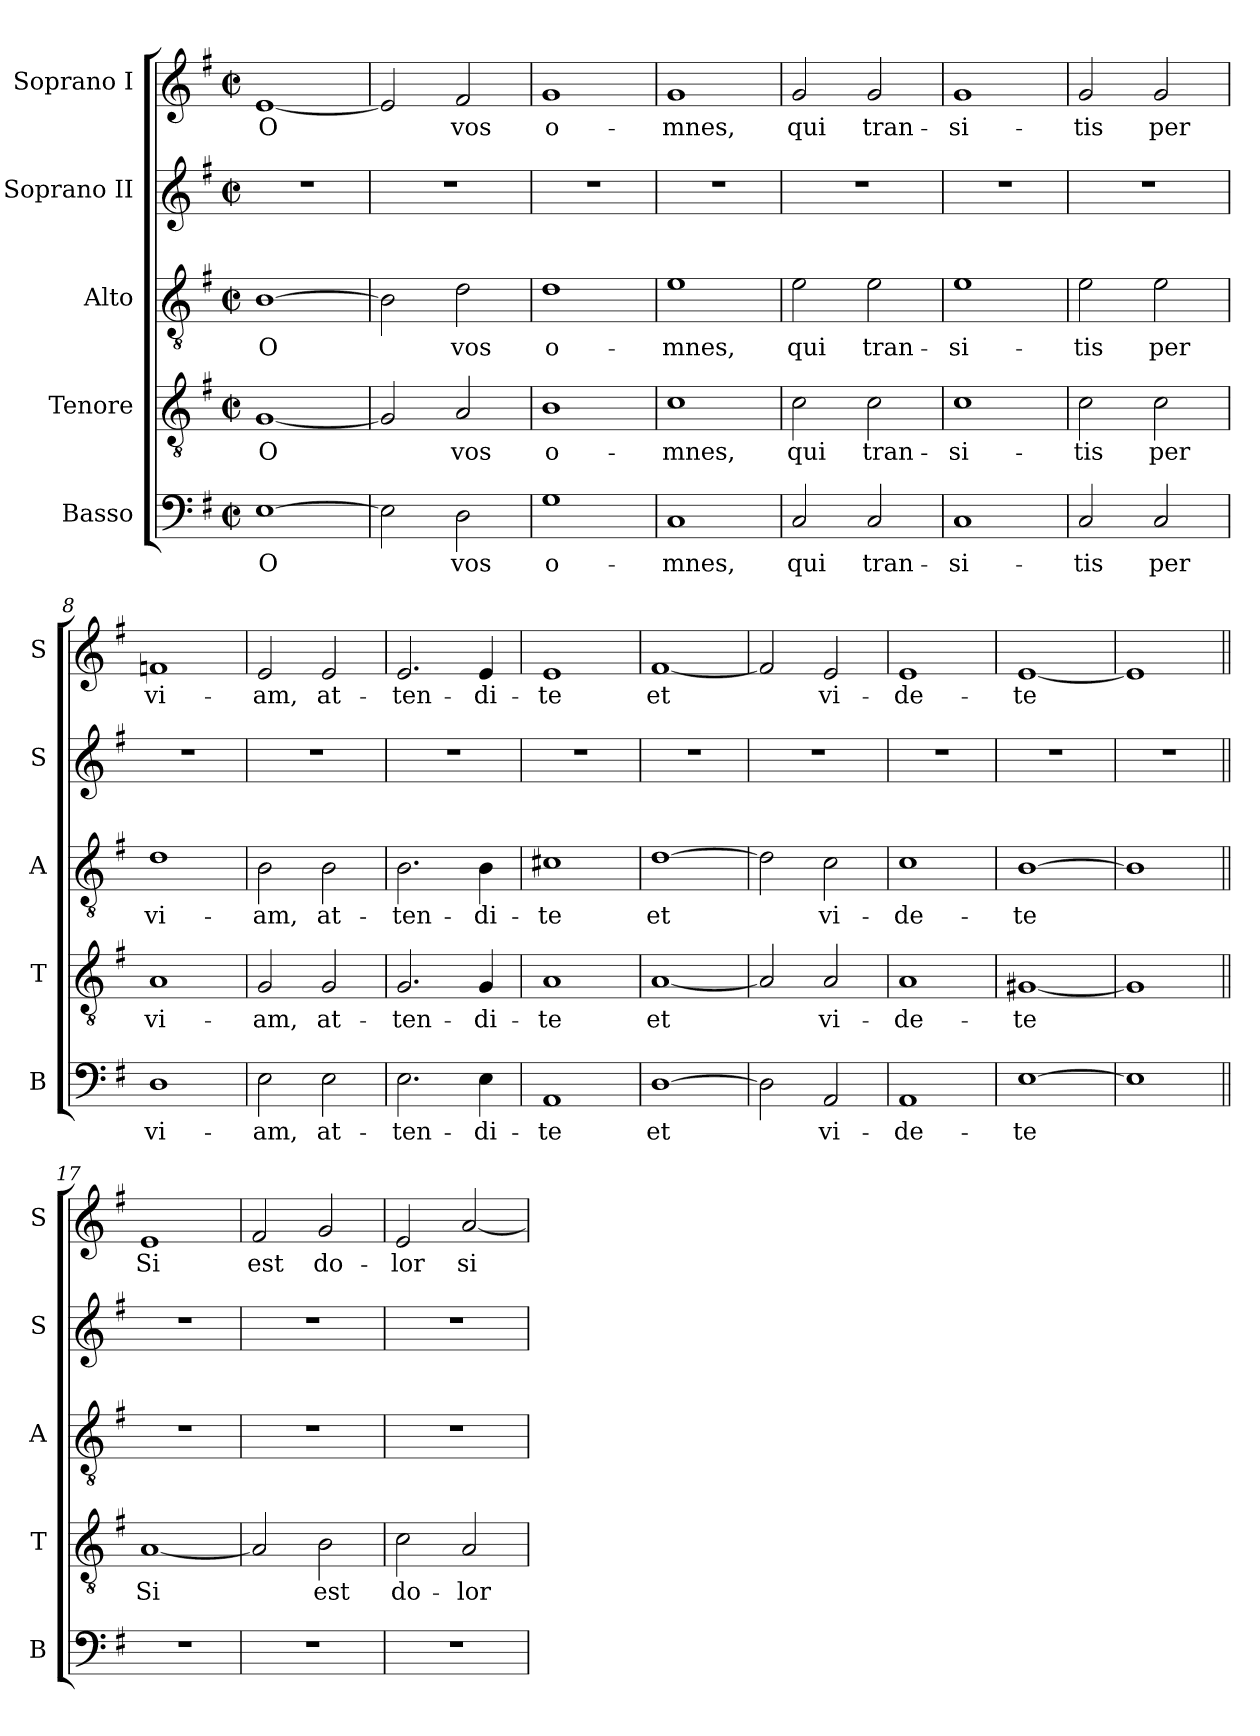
**kern	**text	**kern	**text	**kern	**text	**kern	**kern	**text
*part5	*part5	*part4	*part4	*part3	*part3	*part2	*part1	*part1
*staff5	*staff5	*staff4	*staff4	*staff3	*staff3	*staff2	*staff1	*staff1
*I"Basso	*	*I"Tenore	*	*I"Alto	*	*I"Soprano II	*I"Soprano I	*
*I'B	*	*I'T	*	*I'A	*	*I'S	*I'S	*
*clefF4	*	*clefGv2	*	*clefGv2	*	*clefG2	*clefG2	*
*k[f#]	*	*k[f#]	*	*k[f#]	*	*k[f#]	*k[f#]	*
*M2/2	*	*M2/2	*	*M2/2	*	*M2/2	*M2/2	*
*met(c|)	*	*met(c|)	*	*met(c|)	*	*met(c|)	*met(c|)	*
=1	=1	=1	=1	=1	=1	=1	=1	=1
[1E	O	[1G	O	[1B	O	1r	[1e	O
=2	=2	=2	=2	=2	=2	=2	=2	=2
2E\]	.	2G/]	.	2B\]	.	1r	2e/]	.
2D\	vos	2A/	vos	2d\	vos	.	2f#/	vos
=3	=3	=3	=3	=3	=3	=3	=3	=3
1G	o-	1B	o-	1d	o-	1r	1g	o-
=4	=4	=4	=4	=4	=4	=4	=4	=4
1C	-mnes,	1c	-mnes,	1e	-mnes,	1r	1g	-mnes,
=5	=5	=5	=5	=5	=5	=5	=5	=5
2C/	qui	2c\	qui	2e\	qui	1r	2g/	qui
2C/	tran-	2c\	tran-	2e\	tran-	.	2g/	tran-
=6	=6	=6	=6	=6	=6	=6	=6	=6
1C	-si-	1c	-si-	1e	-si-	1r	1g	-si-
=7	=7	=7	=7	=7	=7	=7	=7	=7
2C/	-tis	2c\	-tis	2e\	-tis	1r	2g/	-tis
2C/	per	2c\	per	2e\	per	.	2g/	per
=8	=8	=8	=8	=8	=8	=8	=8	=8
1D	vi-	1A	vi-	1d	vi-	1r	1fn	vi-
=9	=9	=9	=9	=9	=9	=9	=9	=9
2E\	-am,	2G/	-am,	2B\	-am,	1r	2e/	-am,
2E\	at-	2G/	at-	2B\	at-	.	2e/	at-
=10	=10	=10	=10	=10	=10	=10	=10	=10
2.E\	-ten-	2.G/	-ten-	2.B\	-ten-	1r	2.e/	-ten-
4E\	-di-	4G/	-di-	4B\	-di-	.	4e/	-di-
=11	=11	=11	=11	=11	=11	=11	=11	=11
1AA	-te	1A	-te	1c#X	-te	1r	1e	-te
=12	=12	=12	=12	=12	=12	=12	=12	=12
[1D	et	[1A	et	[1d	et	1r	[1f#	et
=13	=13	=13	=13	=13	=13	=13	=13	=13
2D\]	.	2A/]	.	2d\]	.	1r	2f#/]	.
2AA/	vi-	2A/	vi-	2c\	vi-	.	2e/	vi-
=14	=14	=14	=14	=14	=14	=14	=14	=14
1AA	-de-	1A	-de-	1c	-de-	1r	1e	-de-
=15	=15	=15	=15	=15	=15	=15	=15	=15
[1E	-te	[1G#X	-te	[1B	-te	1r	[1e	-te
=16	=16	=16	=16	=16	=16	=16	=16	=16
1E]	.	1G#]	.	1B]	.	1r	1e]	.
=17||	=17||	=17||	=17||	=17||	=17||	=17||	=17||	=17||
1r	.	[1A	Si	1r	.	1r	1e	Si
=18	=18	=18	=18	=18	=18	=18	=18	=18
1r	.	2A/]	.	1r	.	1r	2f#/	est
.	.	2B\	est	.	.	.	2g/	do-
=19	=19	=19	=19	=19	=19	=19	=19	=19
1r	.	2c\	do-	1r	.	1r	2e/	-lor
.	.	2A/	-lor	.	.	.	[2a/	si-
=	=	=	=	=	=	=	=	=
*-	*-	*-	*-	*-	*-	*-	*-	*-
